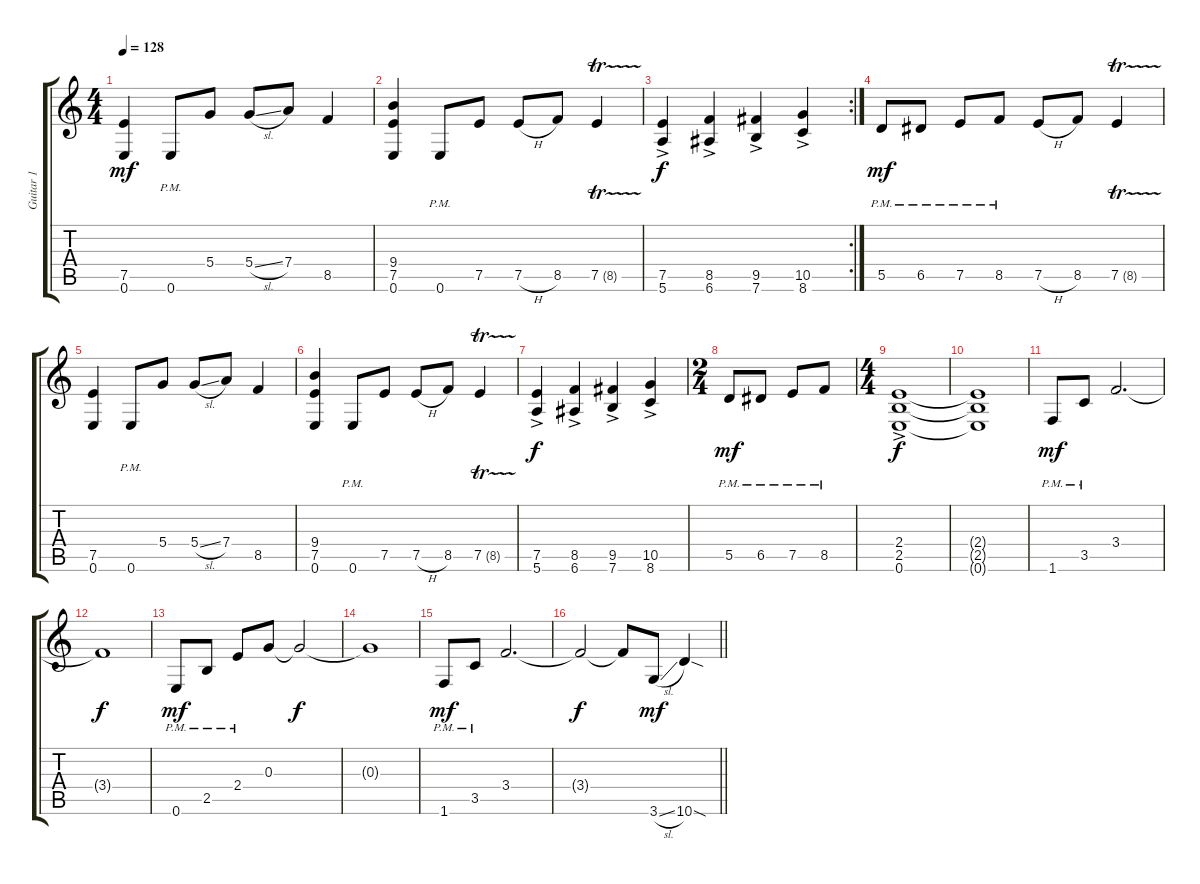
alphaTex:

\track ("Guitar 1" "Guitar 1") {instrument distortionguitar}
\staff {score tabs}
\tuning (E4 B3 G3 D3 A2 E2) {hide}
\ts (4 4)
\tempo 128
\clef g2
\ks c
(7.5 0.6).4{dy mf} 0.6{pm}.8 5.4.8 5.4{sl}.8 7.4.8 8.5.4 |
(9.4 7.5 0.6).4 0.6{pm}.8 7.5.8 7.5{h}.8 8.5.8 7.5{tr (8 32)}.4 |
\rc 2
(7.5{ac} 5.6{ac}).4{dy f} (8.5{ac} 6.6{ac}).4 (9.5{ac} 7.6{ac}).4 (10.5{ac} 8.6{ac}).4 |
5.5{pm}.8{dy mf} 6.5{pm}.8 7.5{pm}.8 8.5{pm}.8 7.5{h}.8 8.5.8 7.5{tr (8 32)}.4 |
(7.5 0.6).4 0.6{pm}.8 5.4.8 5.4{sl}.8 7.4.8 8.5.4 |
(9.4 7.5 0.6).4 0.6{pm}.8 7.5.8 7.5{h}.8 8.5.8 7.5{tr (8 32)}.4 |
(7.5{ac} 5.6{ac}).4{dy f} (8.5{ac} 6.6{ac}).4 (9.5{ac} 7.6{ac}).4 (10.5{ac} 8.6{ac}).4 |
\ts (2 4)
5.5{pm}.8{dy mf} 6.5{pm}.8 7.5{pm}.8 8.5{pm}.8 |
\ts (4 4)
(2.4{ac} 2.5{ac} 0.6{ac}).1{dy f} |
(2.4{t} 2.5{t} 0.6{t}).1 |
1.6{pm}.8{dy mf} 3.5{pm}.8 3.4.2{d} |
3.4{t}.1{dy f} |
0.6{pm}.8{dy mf} 2.5{pm}.8 2.4{pm}.8 0.3.8 0.3{t}.2{dy f} |
0.3{t}.1 |
1.6{pm}.8{dy mf} 3.5{pm}.8 3.4.2{d} |
\barLineRight lightlight
3.4{t}.2{dy f} 3.4{t}.8 3.6{sl}.8{dy mf} 10.6{sod}.4
